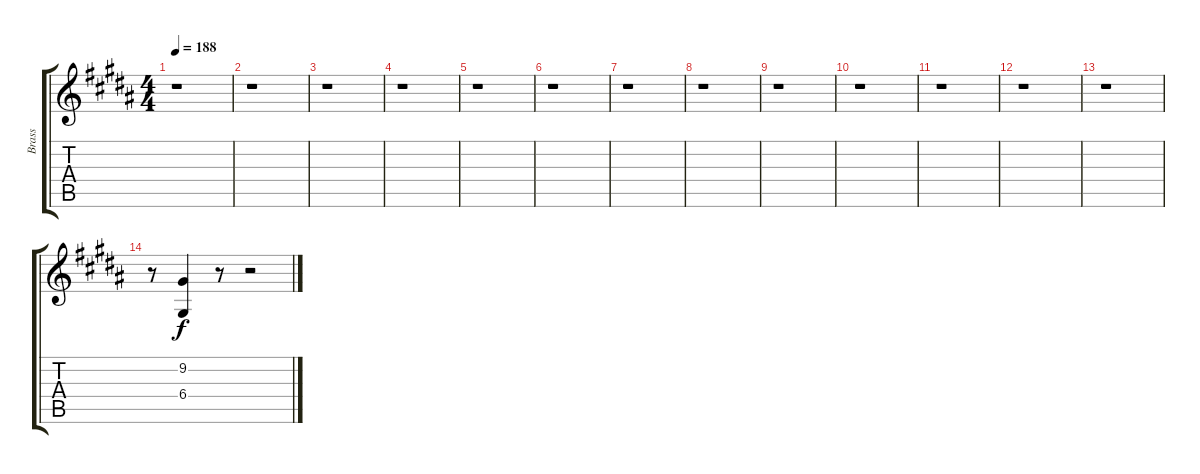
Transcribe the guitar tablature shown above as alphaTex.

\track ("Brass" "Brass") {instrument brasssection}
\staff {score tabs}
\tuning (E4 B3 G3 D3 A2 E2) {hide}
\ts (4 4)
\tempo 188
\clef g2
\ks b
r.1{dy f} |
r.1 |
r.1 |
r.1 |
r.1 |
r.1 |
r.1 |
r.1 |
r.1 |
r.1 |
r.1 |
r.1 |
r.1 |
r.8 (9.2 6.4).4 r.8 r.2
